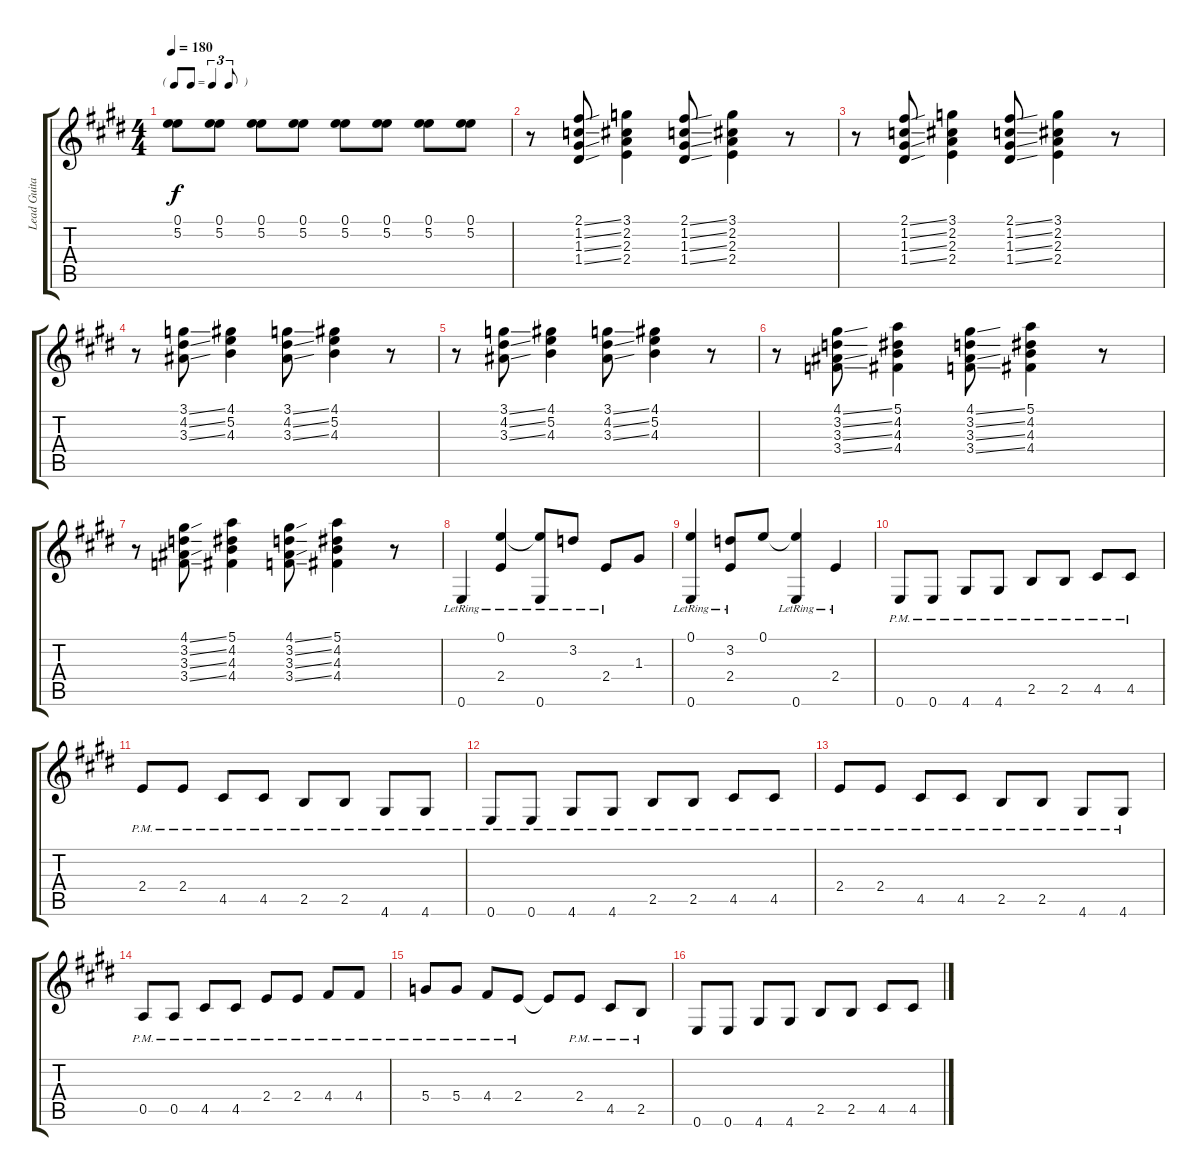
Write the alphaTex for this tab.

\track ("Lead Guitar" "Lead Guita") {instrument electricguitarclean}
\staff {score tabs}
\tuning (E4 B3 G3 D3 A2 E2) {hide}
\ts (4 4)
\tf triplet8th
\tempo 180
\clef g2
\ks e
(0.1 5.2).8{dy f} (0.1 5.2).8 (0.1 5.2).8 (0.1 5.2).8 (0.1 5.2).8 (0.1 5.2).8 (0.1 5.2).8 (0.1 5.2).8 |
r.8 (2.1{ss} 1.2{ss} 1.3{ss} 1.4{ss}).8 (3.1 2.2 2.3 2.4).4 (2.1{ss} 1.2{ss} 1.3{ss} 1.4{ss}).8 (3.1 2.2 2.3 2.4).4 r.8 |
r.8 (2.1{ss} 1.2{ss} 1.3{ss} 1.4{ss}).8 (3.1 2.2 2.3 2.4).4 (2.1{ss} 1.2{ss} 1.3{ss} 1.4{ss}).8 (3.1 2.2 2.3 2.4).4 r.8 |
r.8 (3.1{ss} 4.2{ss} 3.3{ss}).8 (4.1 5.2 4.3).4 (3.1{ss} 4.2{ss} 3.3{ss}).8 (4.1 5.2 4.3).4 r.8 |
r.8 (3.1{ss} 4.2{ss} 3.3{ss}).8 (4.1 5.2 4.3).4 (3.1{ss} 4.2{ss} 3.3{ss}).8 (4.1 5.2 4.3).4 r.8 |
r.8 (4.1{ss} 3.2{ss} 3.3{ss} 3.4{ss}).8 (5.1 4.2 4.3 4.4).4 (4.1{ss} 3.2{ss} 3.3{ss} 3.4{ss}).8 (5.1 4.2 4.3 4.4).4 r.8 |
r.8 (4.1{ss} 3.2{ss} 3.3{ss} 3.4{ss}).8 (5.1 4.2 4.3 4.4).4 (4.1{ss} 3.2{ss} 3.3{ss} 3.4{ss}).8 (5.1 4.2 4.3 4.4).4 r.8 |
0.6{lr}.4 (0.1 2.4{lr}).4 (0.1{t} 0.6{lr}).8 3.2{lr}.8 2.4{lr}.8 1.3.8 |
(0.1{lr} 0.6{lr}).4 (3.2 2.4{lr}).8 0.1.8 (0.1{t} 0.6{lr}).4 2.4{lr}.4 |
0.6{pm}.8 0.6{pm}.8 4.6{pm}.8 4.6{pm}.8 2.5{pm}.8 2.5{pm}.8 4.5{pm}.8 4.5{pm}.8 |
2.4{pm}.8 2.4{pm}.8 4.5{pm}.8 4.5{pm}.8 2.5{pm}.8 2.5{pm}.8 4.6{pm}.8 4.6{pm}.8 |
0.6{pm}.8 0.6{pm}.8 4.6{pm}.8 4.6{pm}.8 2.5{pm}.8 2.5{pm}.8 4.5{pm}.8 4.5{pm}.8 |
2.4{pm}.8 2.4{pm}.8 4.5{pm}.8 4.5{pm}.8 2.5{pm}.8 2.5{pm}.8 4.6{pm}.8 4.6{pm}.8 |
0.5{pm}.8 0.5{pm}.8 4.5{pm}.8 4.5{pm}.8 2.4{pm}.8 2.4{pm}.8 4.4{pm}.8 4.4{pm}.8 |
5.4{pm}.8 5.4{pm}.8 4.4{pm}.8 2.4{pm}.8 2.4{t}.8 2.4{pm}.8 4.5{pm}.8 2.5{pm}.8 |
0.6.8 0.6.8 4.6.8 4.6.8 2.5.8 2.5.8 4.5.8 4.5.8
